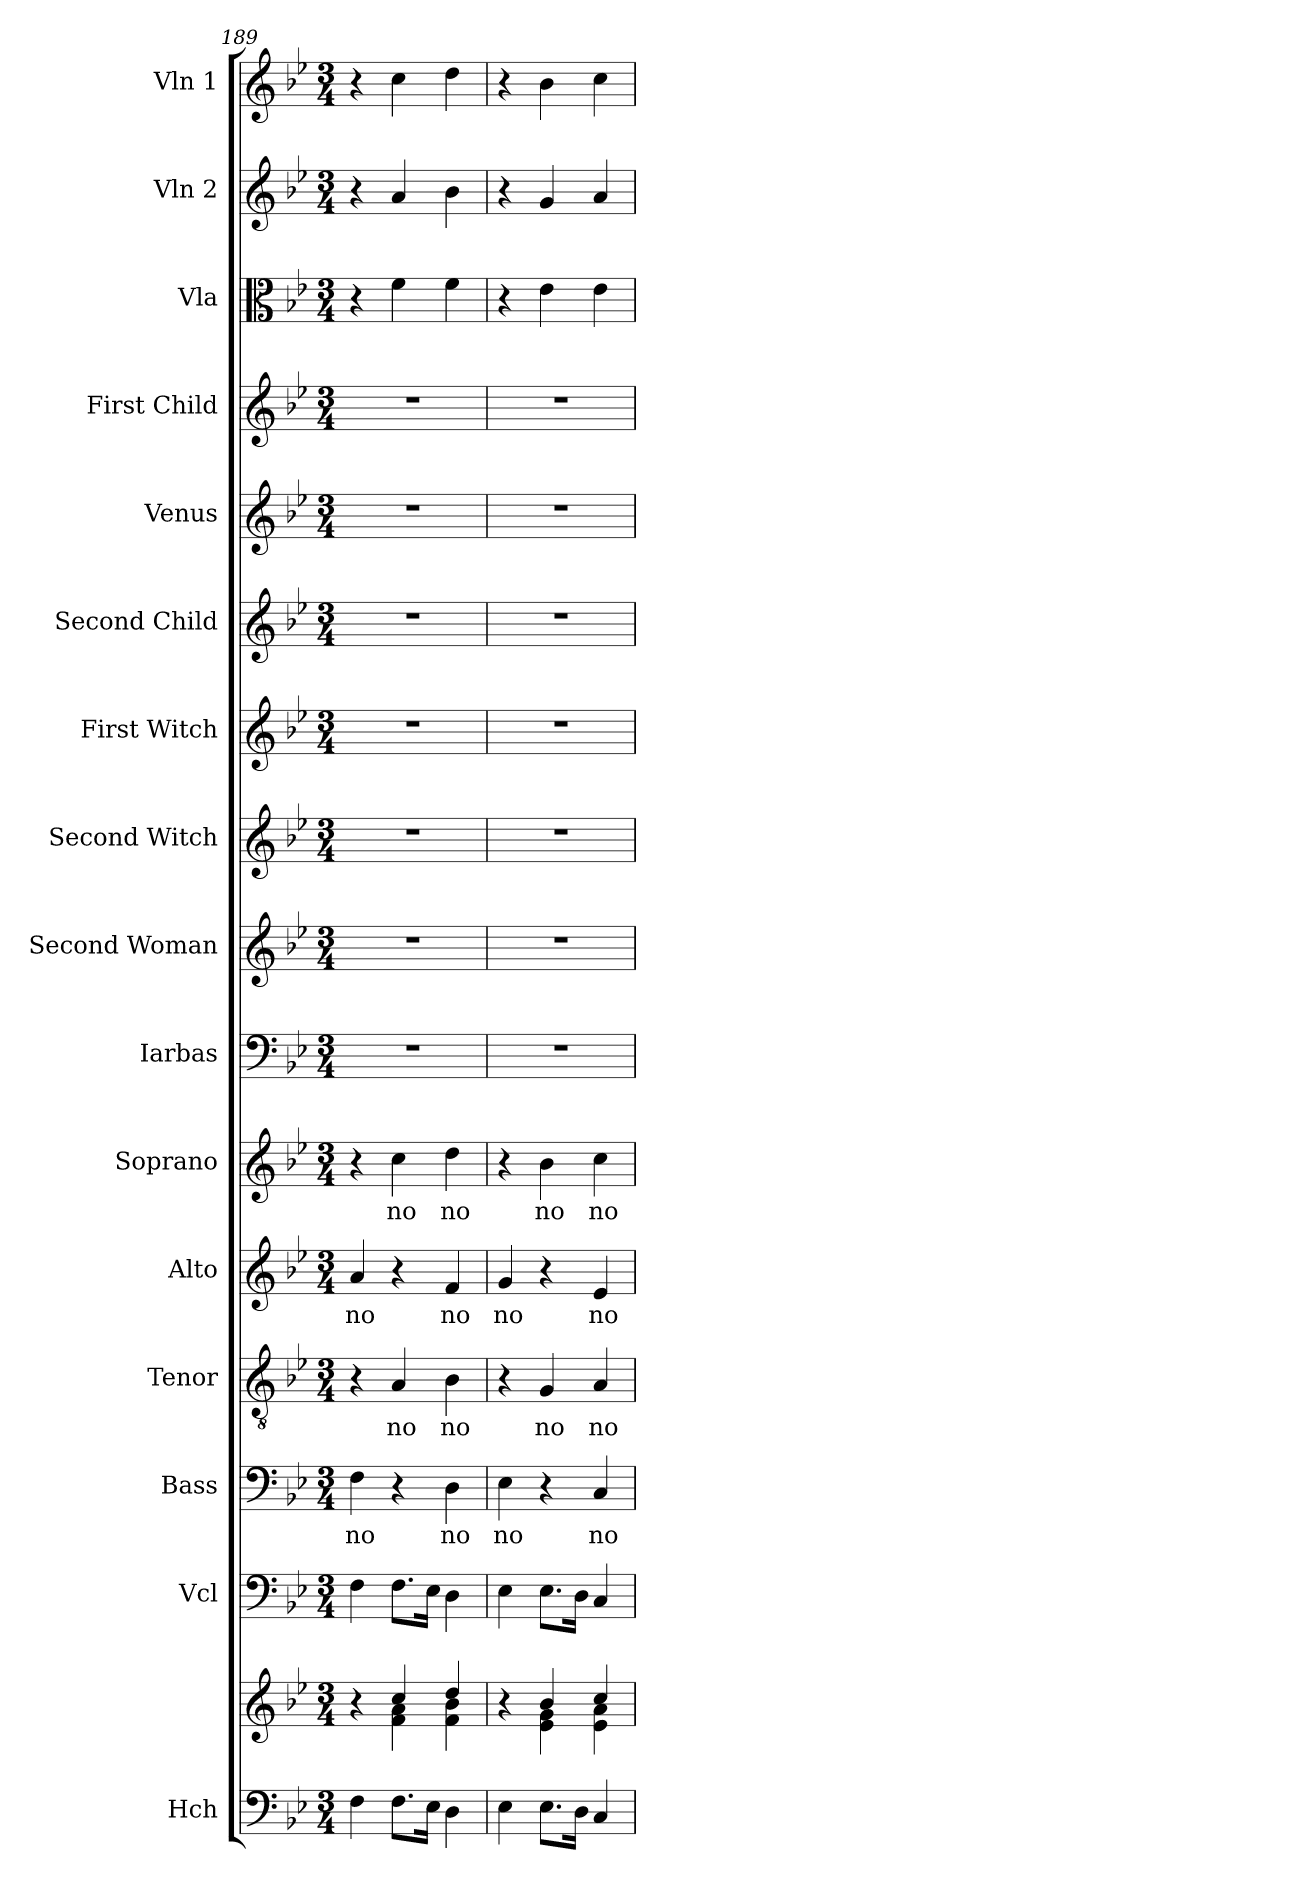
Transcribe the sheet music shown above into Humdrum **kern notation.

**kern	**kern	**kern	**kern	**text	**kern	**text	**kern	**text	**kern	**text	**kern	**kern	**kern	**kern	**kern	**kern	**kern	**kern	**kern	**kern
*part16	*part16	*part15	*part14	*part14	*part13	*part13	*part12	*part12	*part11	*part11	*part10	*part9	*part8	*part7	*part6	*part5	*part4	*part3	*part2	*part1
*staff17	*staff16	*staff15	*staff14	*staff14	*staff13	*staff13	*staff12	*staff12	*staff11	*staff11	*staff10	*staff9	*staff8	*staff7	*staff6	*staff5	*staff4	*staff3	*staff2	*staff1
*I"Hch	*	*I"Vcl	*I"Bass	*	*I"Tenor	*	*I"Alto	*	*I"Soprano	*	*I"Iarbas	*I"Second Woman	*I"Second Witch	*I"First Witch	*I"Second Child	*I"Venus	*I"First Child	*I"Vla	*I"Vln 2	*I"Vln 1
*I'Hch.	*	*I'Vc.	*I'B.	*	*I'T.	*	*I'A.	*	*I'S.	*	*I'I.	*I'2W	*I'W2.	*I'W1	*I'C2.	*I'V.	*I'C1	*I'Vla.	*I'Vln.	*I'Vln.
*clefF4	*clefG2	*clefF4	*clefF4	*	*clefGv2	*	*clefG2	*	*clefG2	*	*clefF4	*clefG2	*clefG2	*clefG2	*clefG2	*clefG2	*clefG2	*clefC3	*clefG2	*clefG2
*k[b-e-]	*k[b-e-]	*k[b-e-]	*k[b-e-]	*	*k[b-e-]	*	*k[b-e-]	*	*k[b-e-]	*	*k[b-e-]	*k[b-e-]	*k[b-e-]	*k[b-e-]	*k[b-e-]	*k[b-e-]	*k[b-e-]	*k[b-e-]	*k[b-e-]	*k[b-e-]
*M3/4	*M3/4	*M3/4	*M3/4	*	*M3/4	*	*M3/4	*	*M3/4	*	*M3/4	*M3/4	*M3/4	*M3/4	*M3/4	*M3/4	*M3/4	*M3/4	*M3/4	*M3/4
=189	=189	=189	=189	=189	=189	=189	=189	=189	=189	=189	=189	=189	=189	=189	=189	=189	=189	=189	=189	=189
*	*^	*	*	*	*	*	*	*	*	*	*	*	*	*	*	*	*	*	*	*
!	!	!	!	!	!LO:LY:b	!	!	!	!LO:LY:b	!	!	!	!	!	!	!	!	!	!	!	!
4F\	4r	4ryy	4F\	4F\	no	4r	.	4a/	no	4r	.	2.r	2.r	2.r	2.r	2.r	2.r	2.r	4r	4r	4r
!	!	!	!	!	!	!	!LO:LY:b	!	!	!	!LO:LY:b	!	!	!	!	!	!	!	!	!	!
8.F\L	4cc/	4f\ 4a\	8.F\L	4r	.	4A/	no	4r	.	4cc\	no	.	.	.	.	.	.	.	4f\	4a/	4cc\
16E-\Jk	.	.	16E-\Jk	.	.	.	.	.	.	.	.	.	.	.	.	.	.	.	.	.	.
!	!	!	!	!	!LO:LY:b	!	!LO:LY:b	!	!LO:LY:b	!	!LO:LY:b	!	!	!	!	!	!	!	!	!	!
4D\	4dd/	4f\ 4b-\	4D\	4D\	no	4B-\	no	4f/	no	4dd\	no	.	.	.	.	.	.	.	4f\	4b-\	4dd\
=190	=190	=190	=190	=190	=190	=190	=190	=190	=190	=190	=190	=190	=190	=190	=190	=190	=190	=190	=190	=190	=190
!	!	!	!	!	!LO:LY:b	!	!	!	!LO:LY:b	!	!	!	!	!	!	!	!	!	!	!	!
4E-\	4r	4ryy	4E-\	4E-\	no	4r	.	4g/	no	4r	.	2.r	2.r	2.r	2.r	2.r	2.r	2.r	4r	4r	4r
!	!	!	!	!	!	!	!LO:LY:b	!	!	!	!LO:LY:b	!	!	!	!	!	!	!	!	!	!
8.E-\L	4b-/	4e-\ 4g\	8.E-\L	4r	.	4G/	no	4r	.	4b-\	no	.	.	.	.	.	.	.	4e-\	4g/	4b-\
16D\Jk	.	.	16D\Jk	.	.	.	.	.	.	.	.	.	.	.	.	.	.	.	.	.	.
!	!	!	!	!	!LO:LY:b	!	!LO:LY:b	!	!LO:LY:b	!	!LO:LY:b	!	!	!	!	!	!	!	!	!	!
4C/	4cc/	4e-\ 4a\	4C/	4C/	no	4A/	no	4e-/	no	4cc\	no	.	.	.	.	.	.	.	4e-\	4a/	4cc\
*	*v	*v	*	*	*	*	*	*	*	*	*	*	*	*	*	*	*	*	*	*	*
=	=	=	=	=	=	=	=	=	=	=	=	=	=	=	=	=	=	=	=	=
*-	*-	*-	*-	*-	*-	*-	*-	*-	*-	*-	*-	*-	*-	*-	*-	*-	*-	*-	*-	*-
